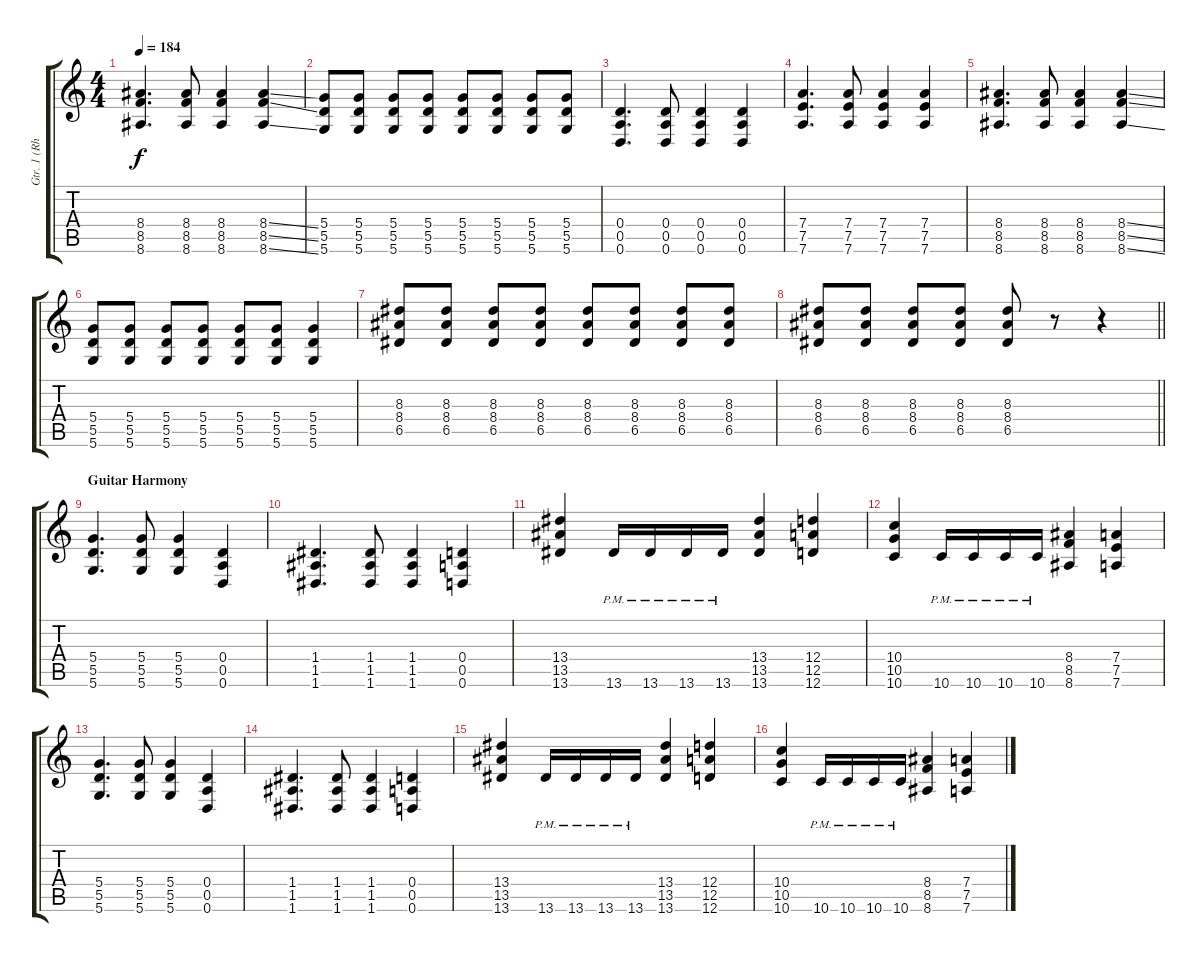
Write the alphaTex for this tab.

\track ("Gtr. 1 (Rhythm)" "Gtr. 1 (Rh") {instrument distortionguitar}
\staff {score tabs}
\tuning (E4 B3 G3 D3 A2 D2) {hide}
\ts (4 4)
\tempo 184
\clef g2
\ks c
(8.4 8.5 8.6).4{d dy f} (8.4 8.5 8.6).8 (8.4 8.5 8.6).4 (8.4{ss} 8.5{ss} 8.6{ss}).4 |
(5.4 5.5 5.6).8 (5.4 5.5 5.6).8 (5.4 5.5 5.6).8 (5.4 5.5 5.6).8 (5.4 5.5 5.6).8 (5.4 5.5 5.6).8 (5.4 5.5 5.6).8 (5.4 5.5 5.6).8 |
(0.4 0.5 0.6).4{d} (0.4 0.5 0.6).8 (0.4 0.5 0.6).4 (0.4 0.5 0.6).4 |
(7.4 7.5 7.6).4{d} (7.4 7.5 7.6).8 (7.4 7.5 7.6).4 (7.4 7.5 7.6).4 |
(8.4 8.5 8.6).4{d} (8.4 8.5 8.6).8 (8.4 8.5 8.6).4 (8.4{ss} 8.5{ss} 8.6{ss}).4 |
(5.4 5.5 5.6).8 (5.4 5.5 5.6).8 (5.4 5.5 5.6).8 (5.4 5.5 5.6).8 (5.4 5.5 5.6).8 (5.4 5.5 5.6).8 (5.4 5.5 5.6).4 |
(8.3 8.4 6.5).8 (8.3 8.4 6.5).8 (8.3 8.4 6.5).8 (8.3 8.4 6.5).8 (8.3 8.4 6.5).8 (8.3 8.4 6.5).8 (8.3 8.4 6.5).8 (8.3 8.4 6.5).8 |
\barLineRight lightlight
(8.3 8.4 6.5).8 (8.3 8.4 6.5).8 (8.3 8.4 6.5).8 (8.3 8.4 6.5).8 (8.3 8.4 6.5).8 r.8 r.4 |
\section ("" "Guitar Harmony")
(5.4 5.5 5.6).4{d volume 12} (5.4 5.5 5.6).8 (5.4 5.5 5.6).4 (0.4 0.5 0.6).4 |
(1.4 1.5 1.6).4{d} (1.4 1.5 1.6).8 (1.4 1.5 1.6).4 (0.4 0.5 0.6).4 |
(13.4 13.5 13.6).4 13.6{pm}.16 13.6{pm}.16 13.6{pm}.16 13.6{pm}.16 (13.4 13.5 13.6).4 (12.4 12.5 12.6).4 |
(10.4 10.5 10.6).4 10.6{pm}.16 10.6{pm}.16 10.6{pm}.16 10.6{pm}.16 (8.4 8.5 8.6).4 (7.4 7.5 7.6).4 |
(5.4 5.5 5.6).4{d} (5.4 5.5 5.6).8 (5.4 5.5 5.6).4 (0.4 0.5 0.6).4 |
(1.4 1.5 1.6).4{d} (1.4 1.5 1.6).8 (1.4 1.5 1.6).4 (0.4 0.5 0.6).4 |
(13.4 13.5 13.6).4 13.6{pm}.16 13.6{pm}.16 13.6{pm}.16 13.6{pm}.16 (13.4 13.5 13.6).4 (12.4 12.5 12.6).4 |
(10.4 10.5 10.6).4 10.6{pm}.16 10.6{pm}.16 10.6{pm}.16 10.6{pm}.16 (8.4 8.5 8.6).4 (7.4 7.5 7.6).4
